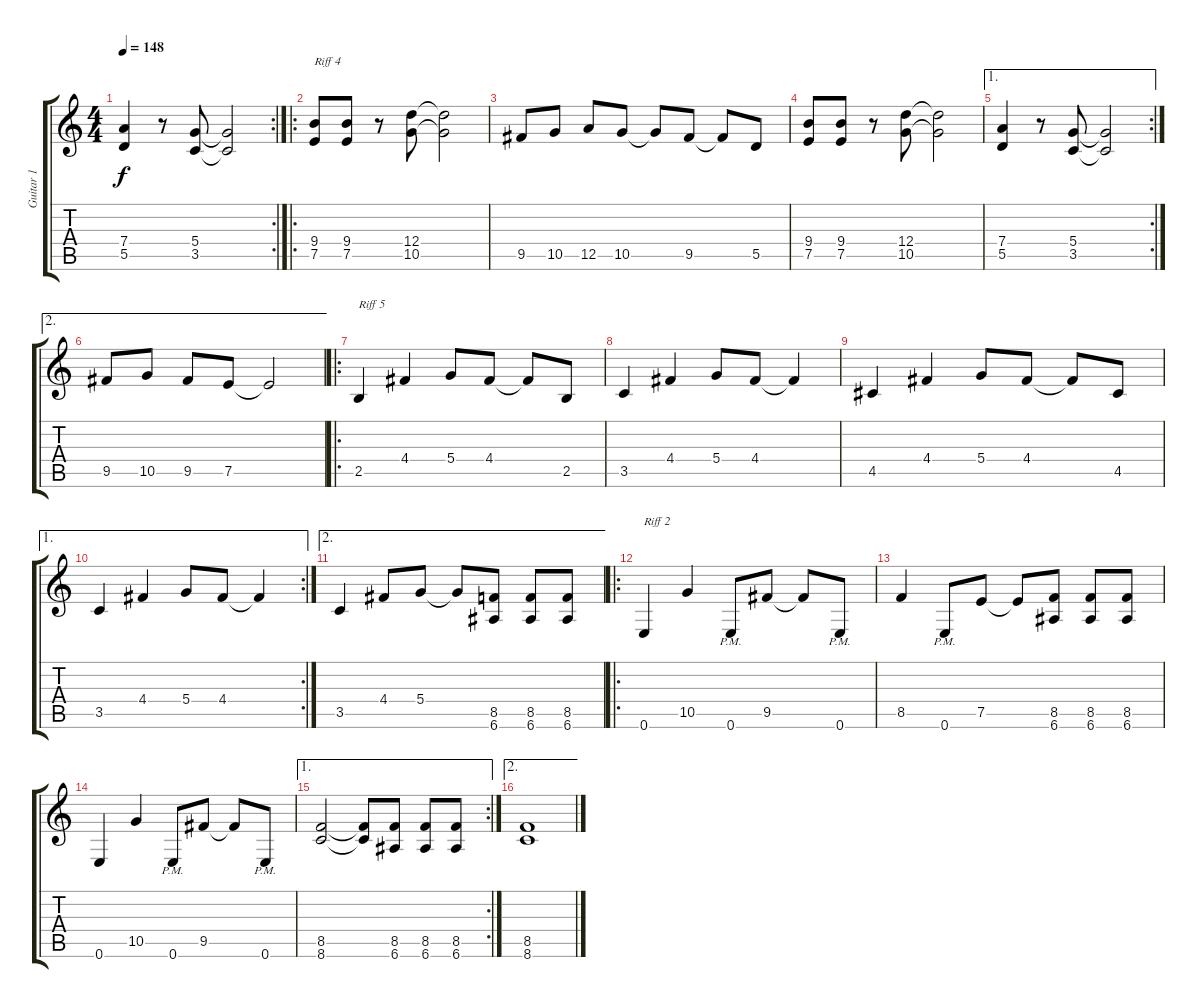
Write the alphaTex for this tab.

\track ("Guitar 1" "Guitar 1") {instrument distortionguitar}
\staff {score tabs}
\tuning (E4 B3 G3 D3 A2 E2) {hide}
\rc 2
\ts (4 4)
\tempo 148
\clef g2
\ks c
(7.4 5.5).4{dy f} r.8 (5.4 3.5).8 (5.4{t} 3.5{t}).2 |
\ro
(9.4 7.5).8{txt "Riff 4"} (9.4 7.5).8 r.8 (12.4 10.5).8 (12.4{t} 10.5{t}).2 |
9.5.8 10.5.8 12.5.8 10.5.8 10.5{t}.8 9.5.8 9.5{t}.8 5.5.8 |
(9.4 7.5).8 (9.4 7.5).8 r.8 (12.4 10.5).8 (12.4{t} 10.5{t}).2 |
\ae 1
\rc 2
(7.4 5.5).4 r.8 (5.4 3.5).8 (5.4{t} 3.5{t}).2 |
\ae 2
9.5.8 10.5.8 9.5.8 7.5.8 7.5{t}.2 |
\ro
2.5.4{txt "Riff 5"} 4.4.4 5.4.8 4.4.8 4.4{t}.8 2.5.8 |
3.5.4 4.4.4 5.4.8 4.4.8 4.4{t}.4 |
4.5.4 4.4.4 5.4.8 4.4.8 4.4{t}.8 4.5.8 |
\ae 1
\rc 2
3.5.4 4.4.4 5.4.8 4.4.8 4.4{t}.4 |
\ae 2
3.5.4 4.4.8 5.4.8 5.4{t}.8 (8.5 6.6).8 (8.5 6.6).8 (8.5 6.6).8 |
\ro
0.6.4{txt "Riff 2"} 10.5.4 0.6{pm}.8 9.5.8 9.5{t}.8 0.6{pm}.8 |
8.5.4 0.6{pm}.8 7.5.8 7.5{t}.8 (8.5 6.6).8 (8.5 6.6).8 (8.5 6.6).8 |
0.6.4 10.5.4 0.6{pm}.8 9.5.8 9.5{t}.8 0.6{pm}.8 |
\ae 1
\rc 2
(8.5 8.6).2 (8.5{t} 8.6{t}).8 (8.5 6.6).8 (8.5 6.6).8 (8.5 6.6).8 |
\ae 2
(8.5 8.6).1
